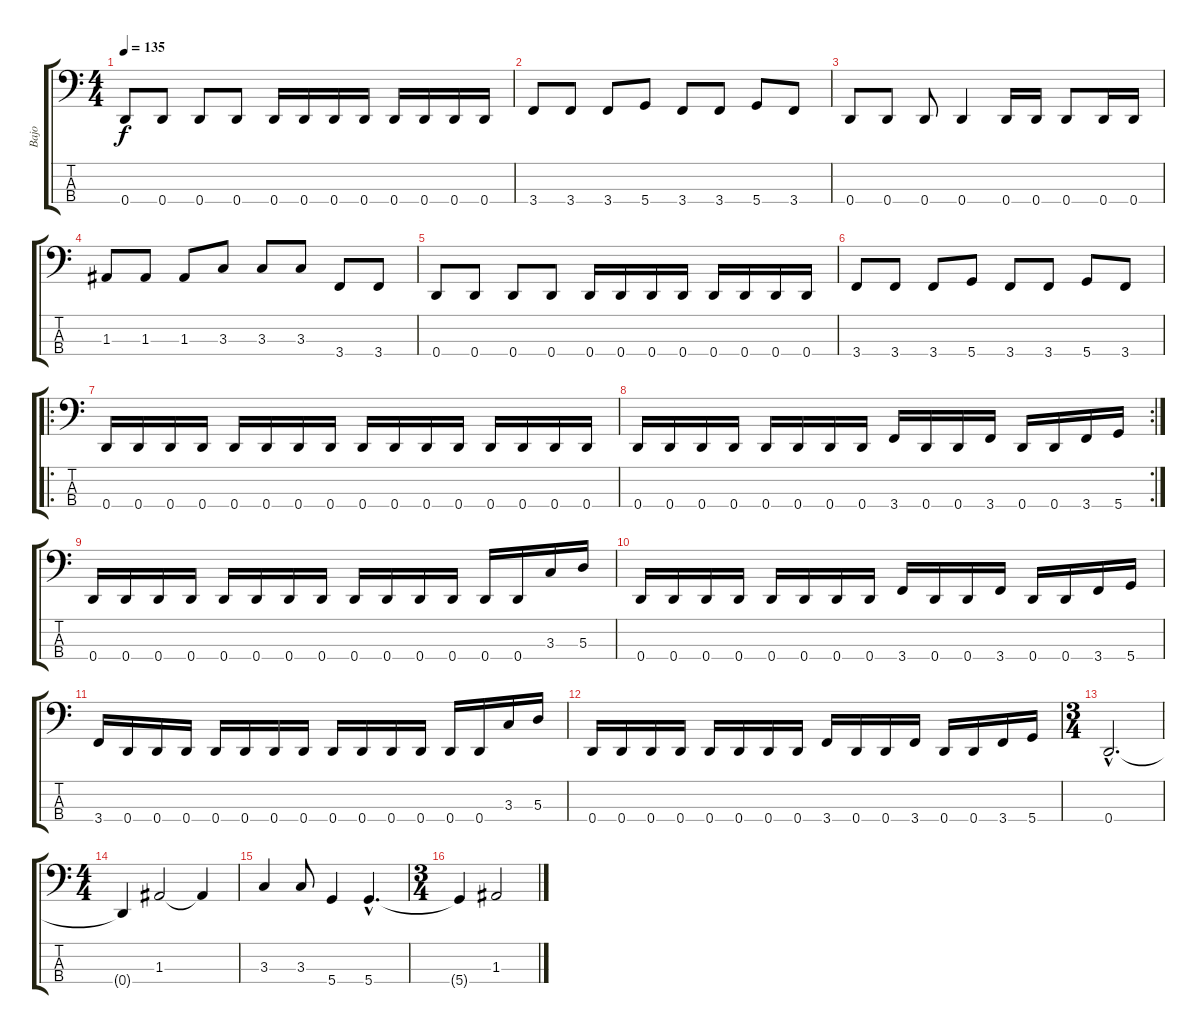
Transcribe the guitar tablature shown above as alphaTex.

\track ("Bajo" "Bajo") {instrument electricbasspick}
\staff {score tabs}
\tuning (G2 D2 A1 D1) {hide}
\ts (4 4)
\tempo 135
\clef f4
\ks c
0.4.8{dy f} 0.4.8 0.4.8 0.4.8 0.4.16 0.4.16 0.4.16 0.4.16 0.4.16 0.4.16 0.4.16 0.4.16 |
3.4.8 3.4.8 3.4.8 5.4.8 3.4.8 3.4.8 5.4.8 3.4.8 |
0.4.8 0.4.8 0.4.8 0.4.4 0.4.16 0.4.16 0.4.8 0.4.16 0.4.16 |
1.3.8 1.3.8 1.3.8 3.3.8 3.3.8 3.3.8 3.4.8 3.4.8 |
0.4.8 0.4.8 0.4.8 0.4.8 0.4.16 0.4.16 0.4.16 0.4.16 0.4.16 0.4.16 0.4.16 0.4.16 |
3.4.8 3.4.8 3.4.8 5.4.8 3.4.8 3.4.8 5.4.8 3.4.8 |
\ro
0.4.16 0.4.16 0.4.16 0.4.16 0.4.16 0.4.16 0.4.16 0.4.16 0.4.16 0.4.16 0.4.16 0.4.16 0.4.16 0.4.16 0.4.16 0.4.16 |
\rc 2
0.4.16 0.4.16 0.4.16 0.4.16 0.4.16 0.4.16 0.4.16 0.4.16 3.4.16 0.4.16 0.4.16 3.4.16 0.4.16 0.4.16 3.4.16 5.4.16 |
0.4.16 0.4.16 0.4.16 0.4.16 0.4.16 0.4.16 0.4.16 0.4.16 0.4.16 0.4.16 0.4.16 0.4.16 0.4.16 0.4.16 3.3.16 5.3.16 |
0.4.16 0.4.16 0.4.16 0.4.16 0.4.16 0.4.16 0.4.16 0.4.16 3.4.16 0.4.16 0.4.16 3.4.16 0.4.16 0.4.16 3.4.16 5.4.16 |
3.4.16 0.4.16 0.4.16 0.4.16 0.4.16 0.4.16 0.4.16 0.4.16 0.4.16 0.4.16 0.4.16 0.4.16 0.4.16 0.4.16 3.3.16 5.3.16 |
0.4.16 0.4.16 0.4.16 0.4.16 0.4.16 0.4.16 0.4.16 0.4.16 3.4.16 0.4.16 0.4.16 3.4.16 0.4.16 0.4.16 3.4.16 5.4.16 |
\ts (3 4)
0.4{hac}.2{d} |
\ts (4 4)
0.4{t}.4 1.3.2 1.3{t}.4 |
3.3.4 3.3.8 5.4.4 5.4{hac}.4{d} |
\ts (3 4)
5.4{t}.4 1.3.2
